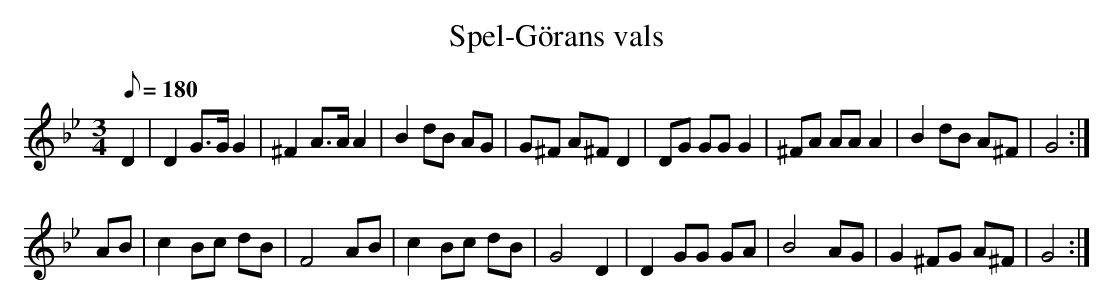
X:1
T:Spel-Görans vals
M:3/4
L:1/8
K:Gm
Q:180
D2| D2 G3/2G/2 G2 | ^F2 A3/2A/2 A2 | B2 dB AG | G^F A^F D2 | DG GG G2 | ^FA AA A2 | B2 dB A^F | G4  :|
AB | c2 Bc dB | F4 AB | c2 Bc dB | G4 D2 | D2 GG GA | B4 AG | G2 ^FG A^F | G4 :|
